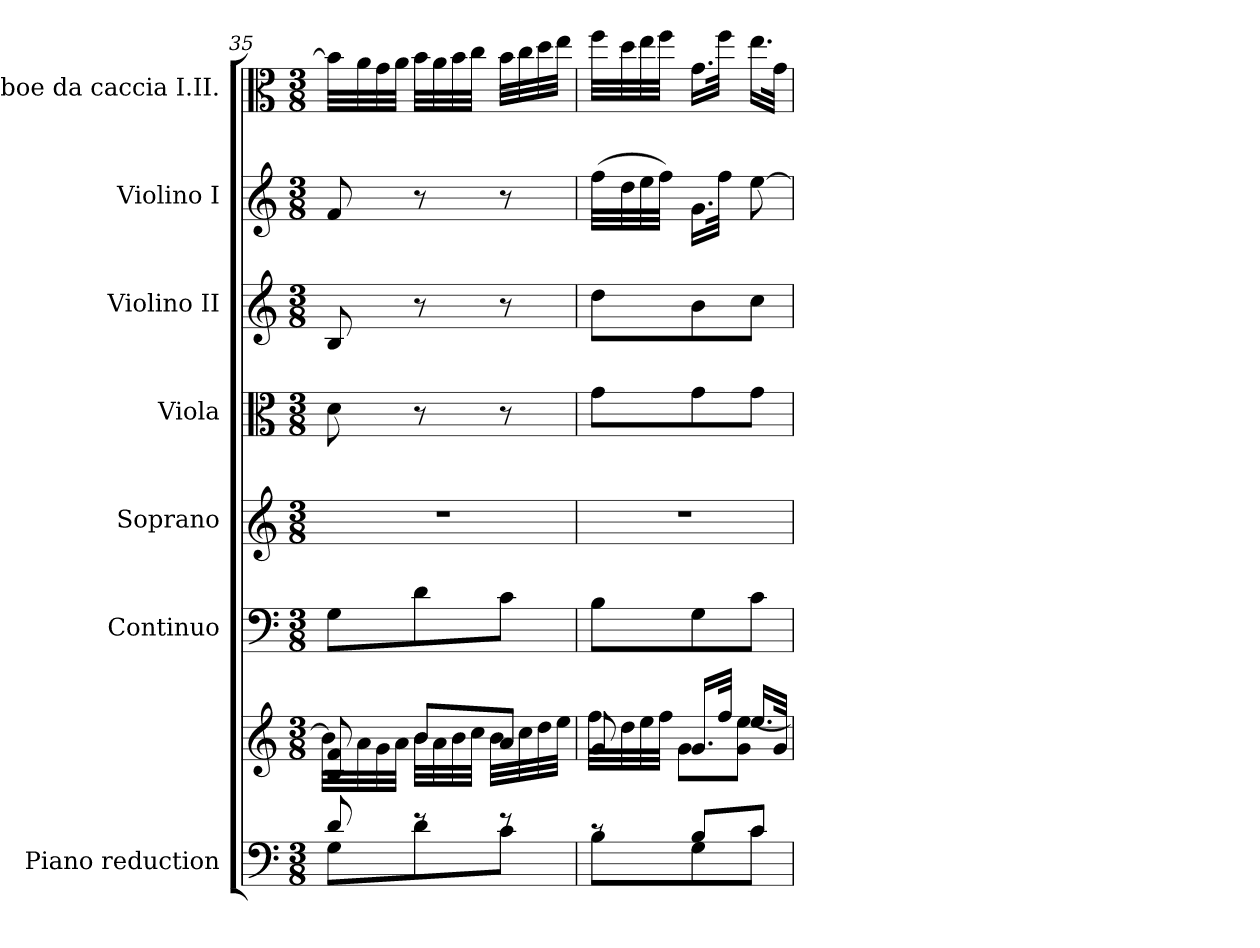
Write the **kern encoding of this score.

**kern	**kern	**kern	**kern	**kern	**kern	**kern	**kern
*part7	*part7	*part6	*part5	*part4	*part3	*part2	*part1
*staff8	*staff7	*staff6	*staff5	*staff4	*staff3	*staff2	*staff1
*I"Piano reduction	*	*I"Continuo	*I"Soprano	*I"Viola	*I"Violino II	*I"Violino I	*I"Oboe da caccia I.II.
*I'Pno	*	*	*	*I'Vla	*I'Vln	*I'Vln	*I'Ob
*clefF4	*clefG2	*clefF4	*clefG2	*clefC3	*clefG2	*clefG2	*clefC3
*k[]	*k[]	*k[]	*k[]	*k[]	*k[]	*k[]	*k[]
*M3/8	*M3/8	*M3/8	*M3/8	*M3/8	*M3/8	*M3/8	*M3/8
=35	=35	=35	=35	=35	=35	=35	=35
*^	*^	*	*	*	*	*	*
8d/	8G\L	8B/ 8f/	32b\LLL]	8G\L	4.r	8d\	8B/	8f/	32b\LLL]
.	.	.	32a\	.	.	.	.	.	32a\
.	.	.	32g\	.	.	.	.	.	32g\
.	.	.	32a\JJJ	.	.	.	.	.	32a\JJJ
8re	8d\	8b/L	32b\LLL	8d\	.	8r	8r	8r	32b\LLL
.	.	.	32a\	.	.	.	.	.	32a\
.	.	.	32b\	.	.	.	.	.	32b\
.	.	.	32cc\JJJ	.	.	.	.	.	32cc\JJJ
8re	8c\J	8a/J	32b\LLL	8c\J	.	8r	8r	8r	32b\LLL
.	.	.	32cc\	.	.	.	.	.	32cc\
.	.	.	32dd\	.	.	.	.	.	32dd\
.	.	.	32ee\JJJ	.	.	.	.	.	32ee\JJJ
=36	=36	=36	=36	=36	=36	=36	=36	=36	=36
8rc	8B\L	8g/	32ff\LLL	8B\L	4.r	8g\L	8dd\L	(>32ff\LLL	32ff\LLL
.	.	.	32dd\	.	.	.	.	32dd\	32dd\
.	.	.	32ee\	.	.	.	.	32ee\	32ee\
.	.	.	32ff\JJJ	.	.	.	.	32ff\JJJ)	32ff\JJJ
8B/L	8G\	16.g/LL	8g\L	8G\	.	8g\	8b\	16.g\LL	16.g\LL
.	.	32ff/JJk	.	.	.	.	.	32ff\JJk	32ff\JJk
8c/J	8c\J	16.ee/LL	8g\ [8ee\J	8c\J	.	8g\J	8cc\J	[8ee\	16.ee\LL
.	.	32g/JJk	.	.	.	.	.	.	32g\JJk
*v	*v	*	*	*	*	*	*	*	*
*	*v	*v	*	*	*	*	*	*
=	=	=	=	=	=	=	=
*-	*-	*-	*-	*-	*-	*-	*-
